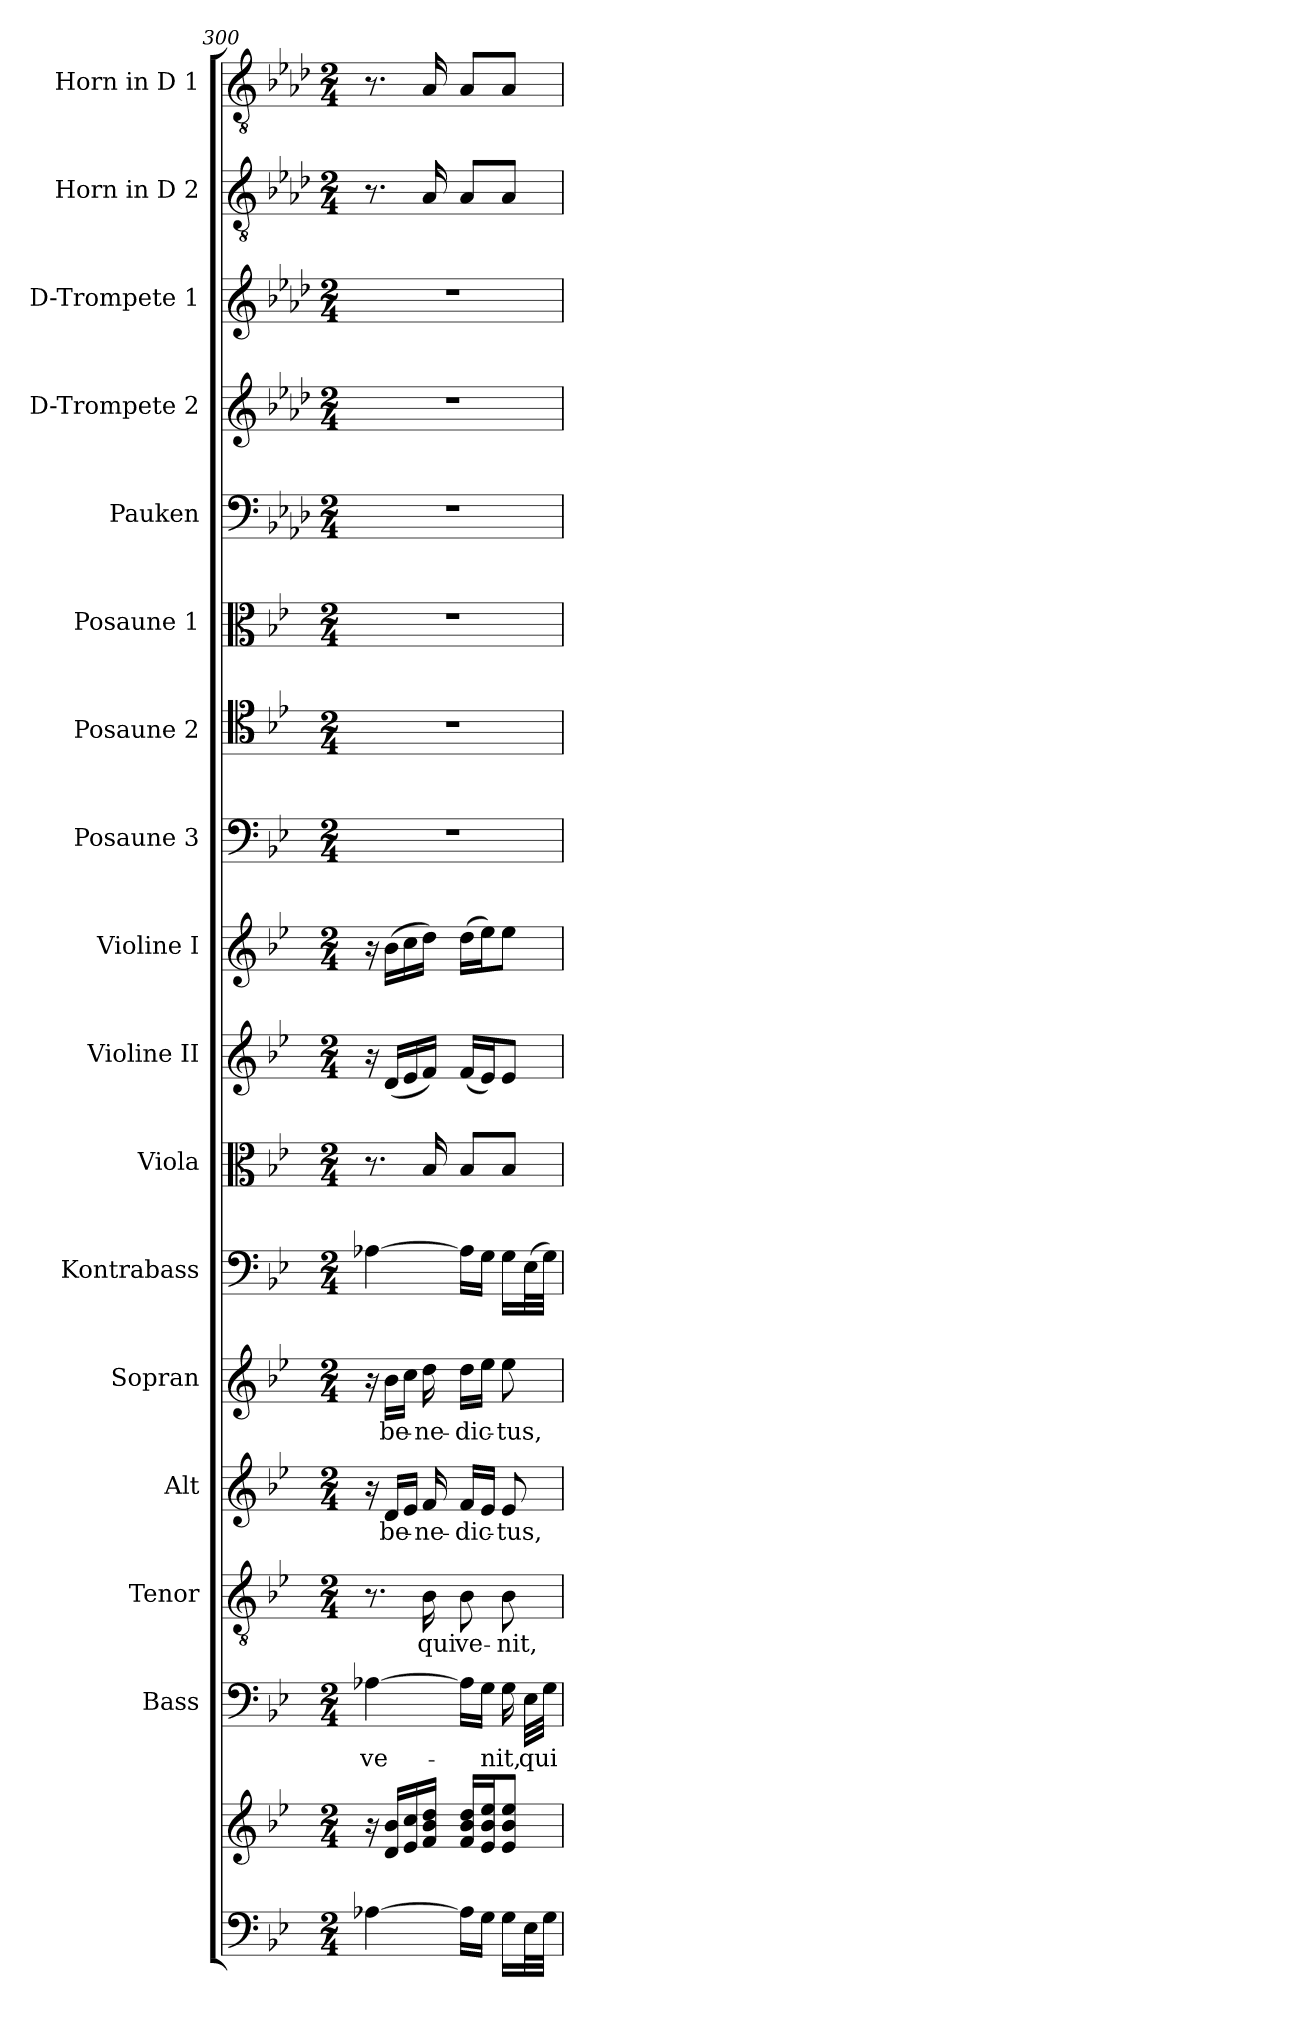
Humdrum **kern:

**kern	**kern	**kern	**text	**kern	**text	**kern	**text	**kern	**text	**kern	**kern	**kern	**kern	**kern	**kern	**kern	**kern	**kern	**kern	**kern	**kern
*part17	*part17	*part16	*part16	*part15	*part15	*part14	*part14	*part13	*part13	*part12	*part11	*part10	*part9	*part8	*part7	*part6	*part5	*part4	*part3	*part2	*part1
*staff18	*staff17	*staff16	*staff16	*staff15	*staff15	*staff14	*staff14	*staff13	*staff13	*staff12	*staff11	*staff10	*staff9	*staff8	*staff7	*staff6	*staff5	*staff4	*staff3	*staff2	*staff1
*	*	*I"Bass	*	*I"Tenor	*	*I"Alt	*	*I"Sopran	*	*I"Kontrabass	*I"Viola	*I"Violine II	*I"Violine I	*I"Posaune 3	*I"Posaune 2	*I"Posaune 1	*I"Pauken	*I"D-Trompete 2	*I"D-Trompete 1	*I"Horn in D 2	*I"Horn in D 1
*	*	*I'B.	*	*I'T.	*	*I'A.	*	*I'S.	*	*I'Kb.	*I'Vla.	*I'Vl. II	*I'Vl. I	*I'Pos. 3	*I'Pos. 2	*I'Pos. 1	*I'Pk.	*I'D Trp. 2	*I'D Trp. 1	*I'Hrn. 2	*I'Hrn. 1
!!LO:PB:g=z
*clefF4	*clefG2	*clefF4	*	*clefGv2	*	*clefG2	*	*clefG2	*	*clefF4	*clefC3	*clefG2	*clefG2	*clefF4	*clefC4	*clefC3	*clefF4	*clefG2	*clefG2	*clefGv2	*clefGv2
*	*	*	*	*	*	*	*	*	*	*ITrd7c12	*	*	*	*	*	*	*ITrd-1c-2	*ITrd-1c-2	*ITrd-1c-2	*ITrd-1c-2	*ITrd-1c-2
*k[b-e-]	*k[b-e-]	*k[b-e-]	*	*k[b-e-]	*	*k[b-e-]	*	*k[b-e-]	*	*k[b-e-]	*k[b-e-]	*k[b-e-]	*k[b-e-]	*k[b-e-]	*k[b-e-]	*k[b-e-]	*k[b-e-]	*k[b-e-]	*k[b-e-]	*k[b-e-]	*k[b-e-]
*B-:	*B-:	*B-:	*	*B-:	*	*B-:	*	*B-:	*	*B-:	*B-:	*B-:	*B-:	*B-:	*B-:	*B-:	*B-:	*B-:	*B-:	*B-:	*B-:
*M2/4	*M2/4	*M2/4	*	*M2/4	*	*M2/4	*	*M2/4	*	*M2/4	*M2/4	*M2/4	*M2/4	*M2/4	*M2/4	*M2/4	*M2/4	*M2/4	*M2/4	*M2/4	*M2/4
=300	=300	=300	=300	=300	=300	=300	=300	=300	=300	=300	=300	=300	=300	=300	=300	=300	=300	=300	=300	=300	=300
!	!	!	!LO:LY:b	!	!	!	!	!	!	!	!	!	!	!	!	!	!	!	!	!	!
[4A-X\	16r	[4A-X\	ve-	8.r	.	16r	.	16r	.	[4AA-X\	8.r	16r	16r	2r	2r	2r	2r	2r	2r	8.r	8.r
!	!	!	!	!	!	!	!LO:LY:b	!	!LO:LY:b	!	!	!	!	!	!	!	!	!	!	!	!
.	16d/ 16b-/LL	.	.	.	.	16d/LL	be-	16b-\LL	be-	.	.	(<16d/LL	(>16b-\LL	.	.	.	.	.	.	.	.
.	16e-/ 16cc/	.	.	.	.	16e-/JJ	.	16cc\JJ	.	.	.	16e-/	16cc\	.	.	.	.	.	.	.	.
!	!	!	!	!	!LO:LY:b	!	!LO:LY:b	!	!LO:LY:b	!	!	!	!	!	!	!	!	!	!	!	!
.	16f/ 16b-/ 16dd/JJ	.	.	16B-\	qui	16f/	-ne-	16dd\	-ne-	.	16B-/	16f/JJ)	16dd\JJ)	.	.	.	.	.	.	16B-/	16B-/
!	!	!	!	!	!LO:LY:b	!	!LO:LY:b	!	!LO:LY:b	!	!	!	!	!	!	!	!	!	!	!	!
16A-\LL]	16f/ 16b-/ 16dd/LL	16A-\LL]	.	8B-\	ve-	16f/LL	-dic-	16dd\LL	-dic-	16AA-\LL]	8B-/L	(<16f/LL	(>16dd\LL	.	.	.	.	.	.	8B-/L	8B-/L
16G\JJ	16e-/ 16b-/ 16ee-/J	16G\JJ	.	.	.	16e-/JJ	.	16ee-\JJ	.	16GG\JJ	.	16e-/J)	16ee-\J)	.	.	.	.	.	.	.	.
!	!	!	!LO:LY:b	!	!LO:LY:b	!	!LO:LY:b	!	!LO:LY:b	!	!	!	!	!	!	!	!	!	!	!	!
16G\LL	8e-/ 8b-/ 8ee-/J	16G\	-nit,	8B-\	-nit,	8e-/	-tus,	8ee-\	-tus,	16GG\LL	8B-/J	8e-/J	8ee-\J	.	.	.	.	.	.	8B-/J	8B-/J
!	!	!	!LO:LY:b	!	!	!	!	!	!	!	!	!	!	!	!	!	!	!	!	!	!
32E-\L	.	32E-\LLL	qui	.	.	.	.	.	.	(>32EE-\L	.	.	.	.	.	.	.	.	.	.	.
32G\JJJ	.	32G\JJJ	.	.	.	.	.	.	.	32GG\JJJ)	.	.	.	.	.	.	.	.	.	.	.
=	=	=	=	=	=	=	=	=	=	=	=	=	=	=	=	=	=	=	=	=	=
*-	*-	*-	*-	*-	*-	*-	*-	*-	*-	*-	*-	*-	*-	*-	*-	*-	*-	*-	*-	*-	*-
